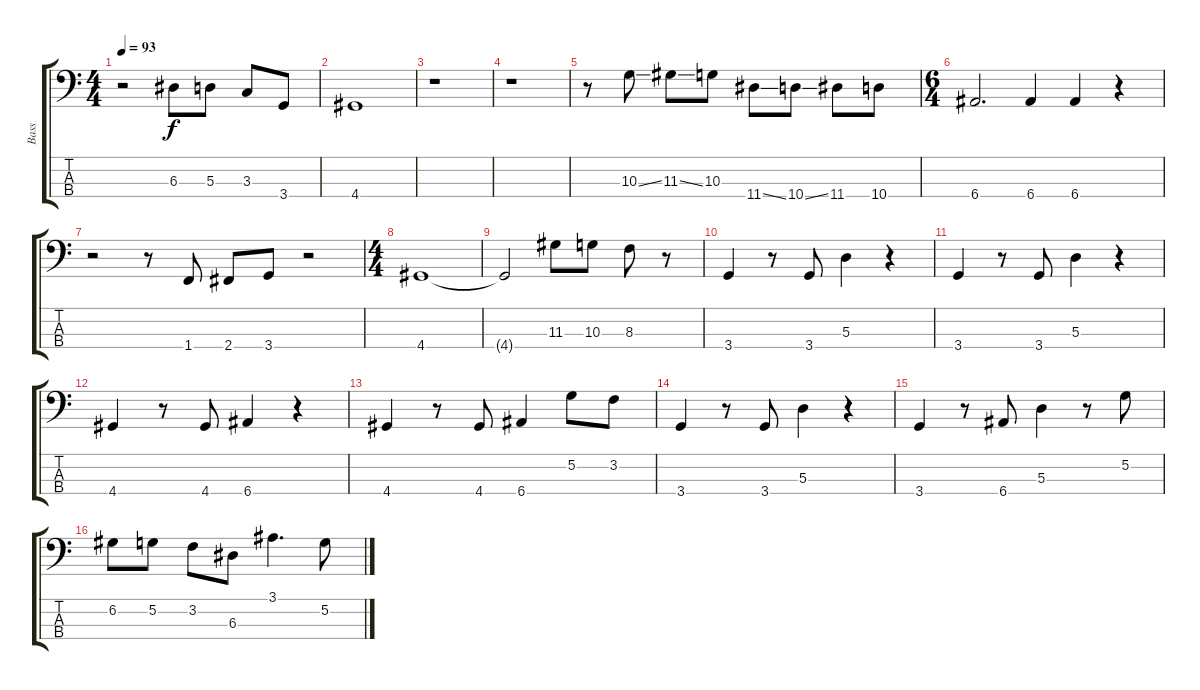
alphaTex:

\track ("Bass" "Bass") {instrument electricbassfinger}
\staff {score tabs}
\tuning (G2 D2 A1 E1) {hide}
\ts (4 4)
\tempo 93
\clef f4
\ks c
r.2{dy f} 6.3.8 5.3.8 3.3.8 3.4.8 |
4.4.1 |
r.1 |
r.1 |
r.8 10.3{ss}.8 11.3{ss}.8 10.3.8 11.4{ss}.8 10.4{ss}.8 11.4.8 10.4.8 |
\ts (6 4)
6.4.2{d} 6.4.4 6.4.4 r.4 |
r.2 r.8 1.4.8 2.4.8 3.4.8 r.2 |
\ts (4 4)
4.4.1 |
4.4{t}.2 11.3.8 10.3.8 8.3.8 r.8 |
3.4.4 r.8 3.4.8 5.3.4 r.4 |
3.4.4 r.8 3.4.8 5.3.4 r.4 |
4.4.4 r.8 4.4.8 6.4.4 r.4 |
4.4.4 r.8 4.4.8 6.4.4 5.2.8 3.2.8 |
3.4.4 r.8 3.4.8 5.3.4 r.4 |
3.4.4 r.8 6.4.8 5.3.4 r.8 5.2.8 |
6.2.8 5.2.8 3.2.8 6.3.8 3.1.4{d} 5.2.8
